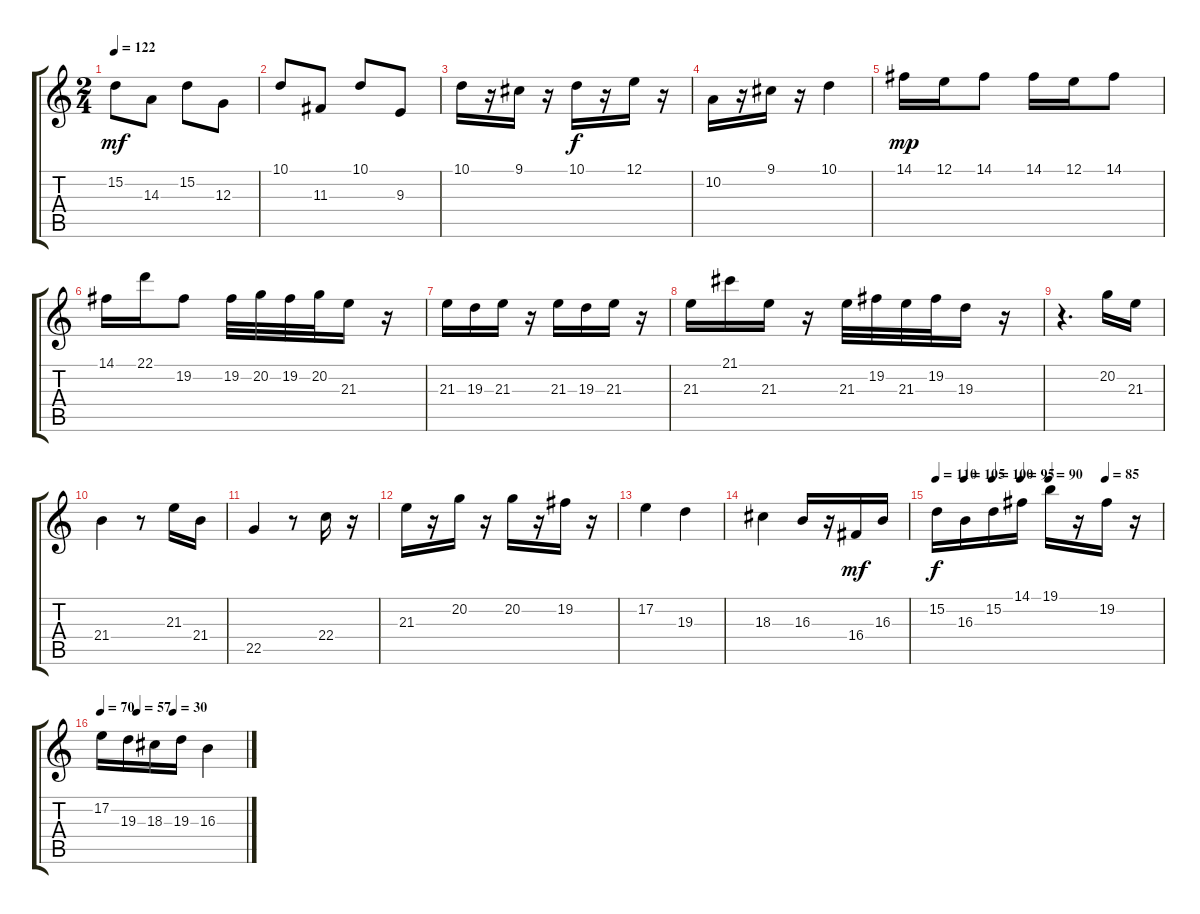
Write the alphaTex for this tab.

\track "" {instrument stringensemble1}
\staff {score tabs}
\tuning (E4 B3 G3 D3 A2 E2) {hide}
\ts (2 4)
\tempo 122
\clef g2
\ks c
15.2.8{dy mf} 14.3.8 15.2.8 12.3.8 |
10.1.8 11.3.8 10.1.8 9.3.8 |
10.1.16 r.16 9.1.16 r.16 10.1.16{dy f} r.16 12.1.16 r.16 |
10.2.16 r.16 9.1.16 r.16 10.1.4 |
14.1.16{dy mp} 12.1.16 14.1.8 14.1.16 12.1.16 14.1.8 |
14.1.16 22.1.16 19.2.8 19.2.32 20.2.32 19.2.32 20.2.32 21.3.16 r.16 |
21.3.16 19.3.16 21.3.16 r.16 21.3.16 19.3.16 21.3.16 r.16 |
21.3.16 21.1.16 21.3.16 r.16 21.3.32 19.2.32 21.3.32 19.2.32 19.3.16 r.16 |
r.4{d} 20.2.16 21.3.16 |
21.4.4 r.8 21.3.16 21.4.16 |
22.5.4 r.8 22.4.16 r.16 |
21.3.16 r.16 20.2.16 r.16 20.2.16 r.16 19.2.16 r.16 |
17.2.4 19.3.4 |
18.3.4 16.3.16 r.16 16.4.16{dy mf} 16.3.16 |
\tempo 110
\tempo (105 0.125)
\tempo (100 0.25)
\tempo (95 0.375)
\tempo (90 0.5)
\tempo (85 0.75)
15.2.16{dy f} 16.3.16 15.2.16 14.1.16 19.1.16 r.16 19.2.16 r.16 |
\tempo 70
\tempo (57 0.25)
\tempo (30 0.5)
17.2.16 19.3.16 18.3.16 19.3.16 16.3.4
